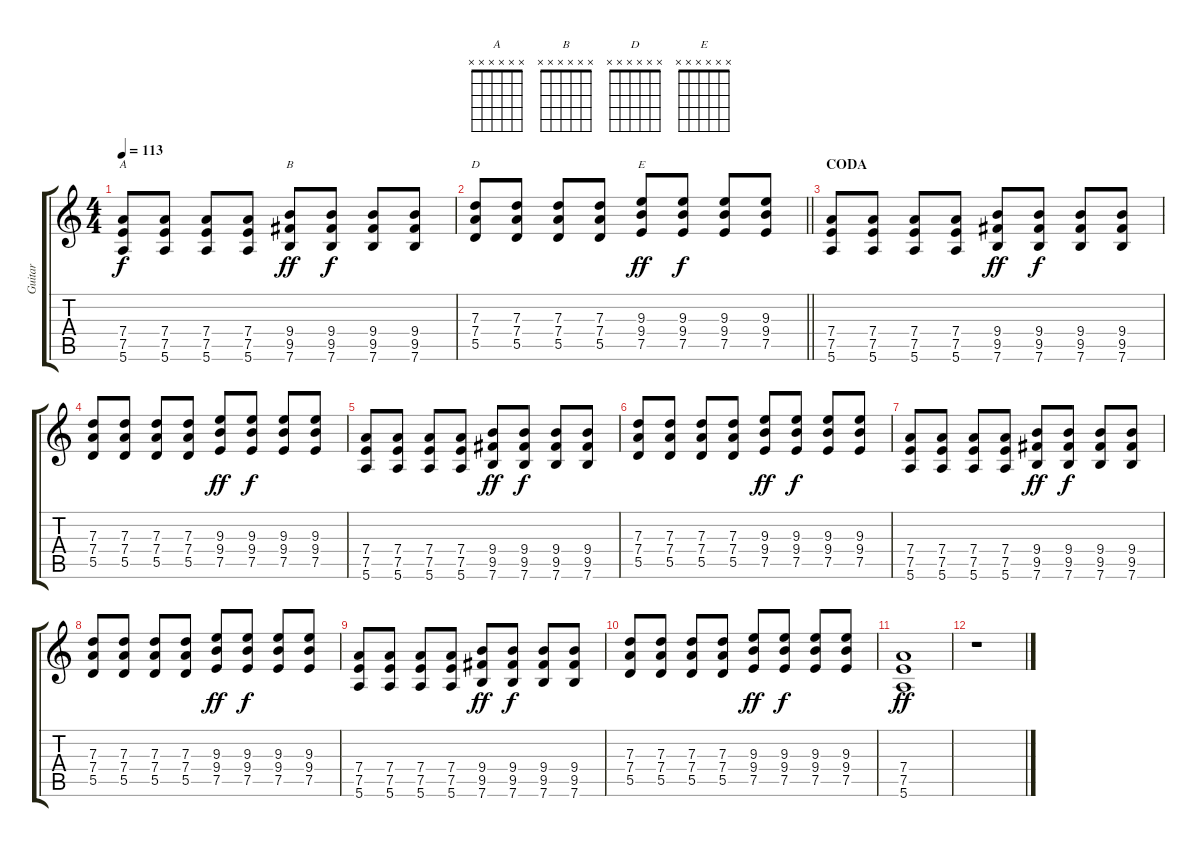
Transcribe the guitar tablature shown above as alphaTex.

\track ("Guitar" "Guitar") {instrument electricguitarclean}
\staff {score tabs}
\tuning (E4 B3 G3 D3 A2 E2) {hide}
\chord ("A" x x x x x x)
\chord ("B" x x x x x x)
\chord ("D" x x x x x x)
\chord ("E" x x x x x x)
\ts (4 4)
\tempo 113
\clef g2
\ks c
(7.4 7.5 5.6).8{ch "A" dy f} (7.4 7.5 5.6).8 (7.4 7.5 5.6).8 (7.4 7.5 5.6).8 (9.4 9.5 7.6).8{ch "B" dy ff} (9.4 9.5 7.6).8{dy f} (9.4 9.5 7.6).8 (9.4 9.5 7.6).8 |
\barLineRight lightlight
(7.3 7.4 5.5).8{ch "D"} (7.3 7.4 5.5).8 (7.3 7.4 5.5).8 (7.3 7.4 5.5).8 (9.3 9.4 7.5).8{ch "E" dy ff} (9.3 9.4 7.5).8{dy f} (9.3 9.4 7.5).8 (9.3 9.4 7.5).8 |
\section ("" "CODA")
(7.4 7.5 5.6).8 (7.4 7.5 5.6).8 (7.4 7.5 5.6).8 (7.4 7.5 5.6).8 (9.4 9.5 7.6).8{dy ff} (9.4 9.5 7.6).8{dy f} (9.4 9.5 7.6).8 (9.4 9.5 7.6).8 |
(7.3 7.4 5.5).8 (7.3 7.4 5.5).8 (7.3 7.4 5.5).8 (7.3 7.4 5.5).8 (9.3 9.4 7.5).8{dy ff} (9.3 9.4 7.5).8{dy f} (9.3 9.4 7.5).8 (9.3 9.4 7.5).8 |
(7.4 7.5 5.6).8 (7.4 7.5 5.6).8 (7.4 7.5 5.6).8 (7.4 7.5 5.6).8 (9.4 9.5 7.6).8{dy ff} (9.4 9.5 7.6).8{dy f} (9.4 9.5 7.6).8 (9.4 9.5 7.6).8 |
(7.3 7.4 5.5).8 (7.3 7.4 5.5).8 (7.3 7.4 5.5).8 (7.3 7.4 5.5).8 (9.3 9.4 7.5).8{dy ff} (9.3 9.4 7.5).8{dy f} (9.3 9.4 7.5).8 (9.3 9.4 7.5).8 |
(7.4 7.5 5.6).8 (7.4 7.5 5.6).8 (7.4 7.5 5.6).8 (7.4 7.5 5.6).8 (9.4 9.5 7.6).8{dy ff} (9.4 9.5 7.6).8{dy f} (9.4 9.5 7.6).8 (9.4 9.5 7.6).8 |
(7.3 7.4 5.5).8 (7.3 7.4 5.5).8 (7.3 7.4 5.5).8 (7.3 7.4 5.5).8 (9.3 9.4 7.5).8{dy ff} (9.3 9.4 7.5).8{dy f} (9.3 9.4 7.5).8 (9.3 9.4 7.5).8 |
(7.4 7.5 5.6).8 (7.4 7.5 5.6).8 (7.4 7.5 5.6).8 (7.4 7.5 5.6).8 (9.4 9.5 7.6).8{dy ff} (9.4 9.5 7.6).8{dy f} (9.4 9.5 7.6).8 (9.4 9.5 7.6).8 |
(7.3 7.4 5.5).8 (7.3 7.4 5.5).8 (7.3 7.4 5.5).8 (7.3 7.4 5.5).8 (9.3 9.4 7.5).8{dy ff} (9.3 9.4 7.5).8{dy f} (9.3 9.4 7.5).8 (9.3 9.4 7.5).8 |
(7.4 7.5 5.6).1{dy ff} |
r.1
